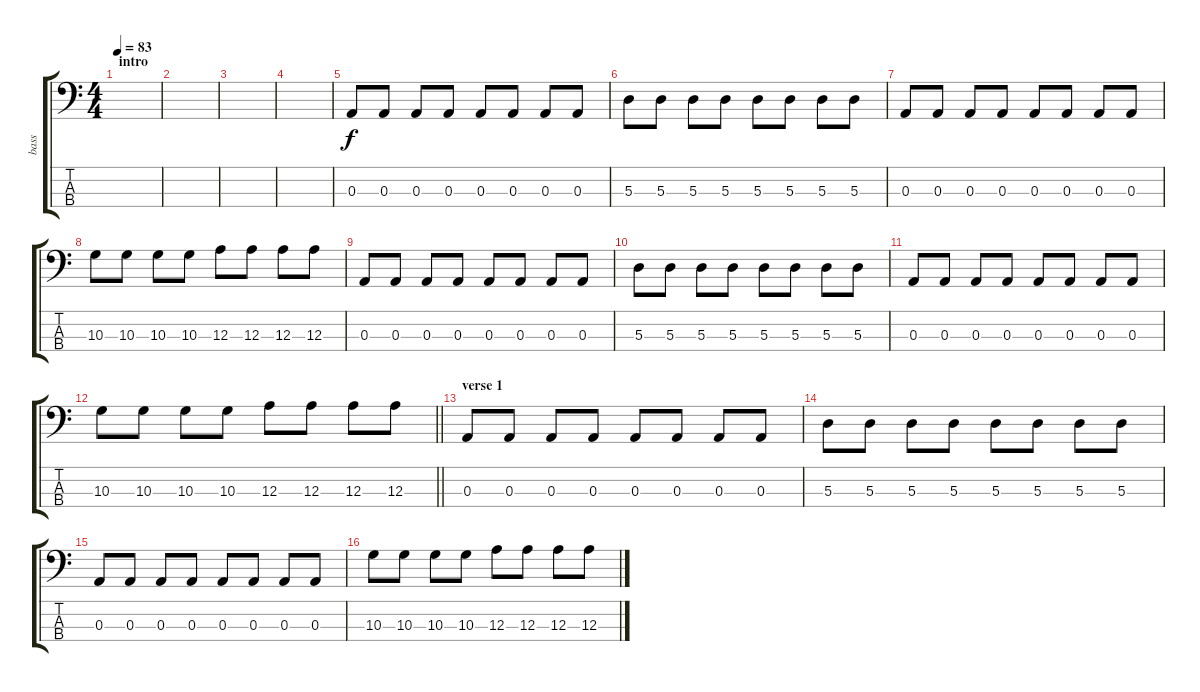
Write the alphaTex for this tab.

\track ("bass " "bass ") {instrument electricbassfinger}
\staff {score tabs}
\tuning (G2 D2 A1 E1) {hide}
\ts (4 4)
\section ("" "intro")
\tempo 83
\clef f4
\ks c
|
|
|
|
0.3.8 0.3.8 0.3.8 0.3.8 0.3.8 0.3.8 0.3.8 0.3.8 |
5.3.8 5.3.8 5.3.8 5.3.8 5.3.8 5.3.8 5.3.8 5.3.8 |
0.3.8 0.3.8 0.3.8 0.3.8 0.3.8 0.3.8 0.3.8 0.3.8 |
10.3.8 10.3.8 10.3.8 10.3.8 12.3.8 12.3.8 12.3.8 12.3.8 |
0.3.8 0.3.8 0.3.8 0.3.8 0.3.8 0.3.8 0.3.8 0.3.8 |
5.3.8 5.3.8 5.3.8 5.3.8 5.3.8 5.3.8 5.3.8 5.3.8 |
0.3.8 0.3.8 0.3.8 0.3.8 0.3.8 0.3.8 0.3.8 0.3.8 |
\barLineRight lightlight
10.3.8 10.3.8 10.3.8 10.3.8 12.3.8 12.3.8 12.3.8 12.3.8 |
\section ("" "verse 1")
0.3.8 0.3.8 0.3.8 0.3.8 0.3.8 0.3.8 0.3.8 0.3.8 |
5.3.8 5.3.8 5.3.8 5.3.8 5.3.8 5.3.8 5.3.8 5.3.8 |
0.3.8 0.3.8 0.3.8 0.3.8 0.3.8 0.3.8 0.3.8 0.3.8 |
10.3.8 10.3.8 10.3.8 10.3.8 12.3.8 12.3.8 12.3.8 12.3.8
